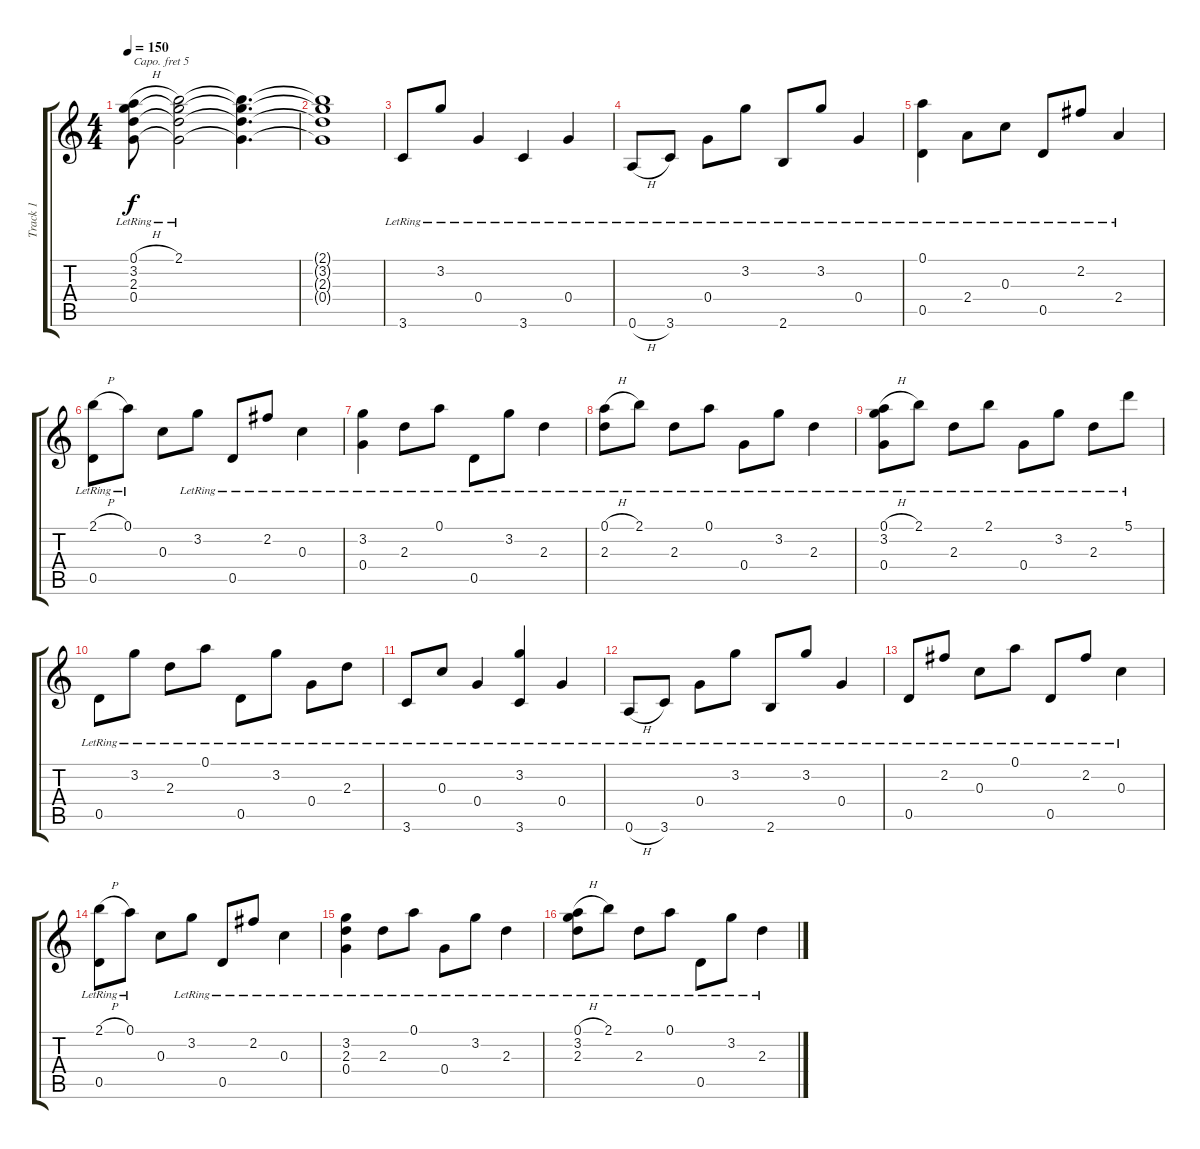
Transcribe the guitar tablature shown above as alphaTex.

\track ("Track 1" "Track 1") {instrument acousticguitarsteel}
\staff {score tabs}
\capo 5
\tuning (E4 B3 G3 D3 A2 E2) {hide}
\ts (4 4)
\tempo 150
\clef g2
\ks c
(0.1{h lr} 3.2{lr} 2.3{lr} 0.4{lr}).8{dy f} (2.1{lr} 3.2{t} 2.3{t} 0.4{t}).2 (2.1{t} 3.2{t} 2.3{t} 0.4{t}).4{d} |
(2.1{t} 3.2{t} 2.3{t} 0.4{t}).1 |
3.6{lr}.8 3.2{lr}.8 0.4{lr}.4 3.6{lr}.4 0.4{lr}.4 |
0.6{h lr}.8 3.6{lr}.8 0.4{lr}.8 3.2{lr}.8 2.6{lr}.8 3.2{lr}.8 0.4{lr}.4 |
(0.1{lr} 0.5{lr}).4 2.4{lr}.8 0.3{lr}.8 0.5{lr}.8 2.2{lr}.8 2.4{lr}.4 |
(2.1{h lr} 0.5{lr}).8 0.1{lr}.8 0.3.8 3.2{lr}.8 0.5{lr}.8 2.2{lr}.8 0.3{lr}.4 |
(3.2 0.4{lr}).4 2.3{lr}.8 0.1{lr}.8 0.5{lr}.8 3.2{lr}.8 2.3{lr}.4 |
(0.1{h lr} 2.3{lr}).8 2.1{lr}.8 2.3{lr}.8 0.1{lr}.8 0.4{lr}.8 3.2{lr}.8 2.3{lr}.4 |
(0.1{h lr} 3.2{lr} 0.4).8 2.1{lr}.8 2.3{lr}.8 2.1{lr}.8 0.4{lr}.8 3.2{lr}.8 2.3{lr}.8 5.1{lr}.8 |
0.5{lr}.8 3.2{lr}.8 2.3{lr}.8 0.1{lr}.8 0.5{lr}.8 3.2{lr}.8 0.4{lr}.8 2.3{lr}.8 |
3.6{lr}.8 0.3{lr}.8 0.4{lr}.4 (3.2 3.6{lr}).4 0.4{lr}.4 |
0.6{h lr}.8 3.6{lr}.8 0.4{lr}.8 3.2{lr}.8 2.6{lr}.8 3.2{lr}.8 0.4{lr}.4 |
0.5{lr}.8 2.2{lr}.8 0.3{lr}.8 0.1{lr}.8 0.5{lr}.8 2.2{lr}.8 0.3{lr}.4 |
(2.1{h lr} 0.5{lr}).8 0.1{lr}.8 0.3.8 3.2{lr}.8 0.5{lr}.8 2.2{lr}.8 0.3{lr}.4 |
(3.2{lr} 2.3{lr} 0.4{lr}).4 2.3{lr}.8 0.1{lr}.8 0.4{lr}.8 3.2{lr}.8 2.3{lr}.4 |
(0.1{h lr} 3.2{lr} 2.3{lr}).8 2.1{lr}.8 2.3{lr}.8 0.1{lr}.8 0.5{lr}.8 3.2{lr}.8 2.3{lr}.4
